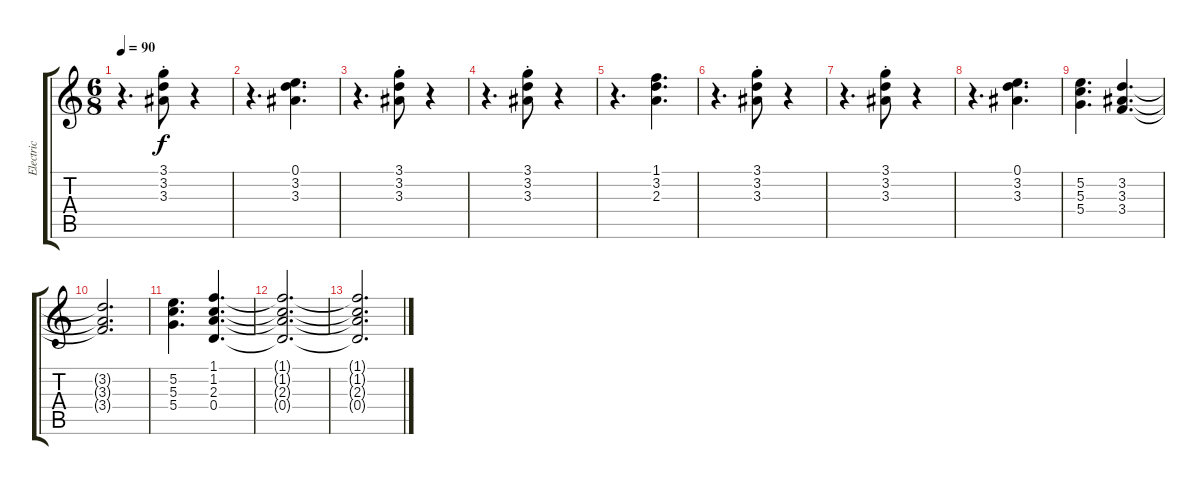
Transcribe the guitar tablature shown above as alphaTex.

\track ("Electric" "Electric") {instrument overdrivenguitar}
\staff {score tabs}
\tuning (E4 B3 G3 D3 A2 E2) {hide}
\ts (6 8)
\tempo 90
\clef g2
\ks c
r.4{d dy f} (3.1{st} 3.2{st} 3.3{st}).8 r.4 |
r.4{d} (0.1 3.2 3.3).4{d} |
r.4{d} (3.1{st} 3.2{st} 3.3{st}).8 r.4 |
r.4{d} (3.1{st} 3.2{st} 3.3{st}).8 r.4 |
r.4{d} (1.1 3.2 2.3).4{d} |
r.4{d} (3.1{st} 3.2{st} 3.3{st}).8 r.4 |
r.4{d} (3.1{st} 3.2{st} 3.3{st}).8 r.4 |
r.4{d} (0.1 3.2 3.3).4{d} |
(5.2 5.3 5.4).4{d} (3.2 3.3 3.4).4{d} |
(3.2{t} 3.3{t} 3.4{t}).2{d} |
(5.2 5.3 5.4).4{d} (1.1 1.2 2.3 0.4).4{d} |
(1.1{t} 1.2{t} 2.3{t} 0.4{t}).2{d} |
(1.1{t} 1.2{t} 2.3{t} 0.4{t}).2{d}
